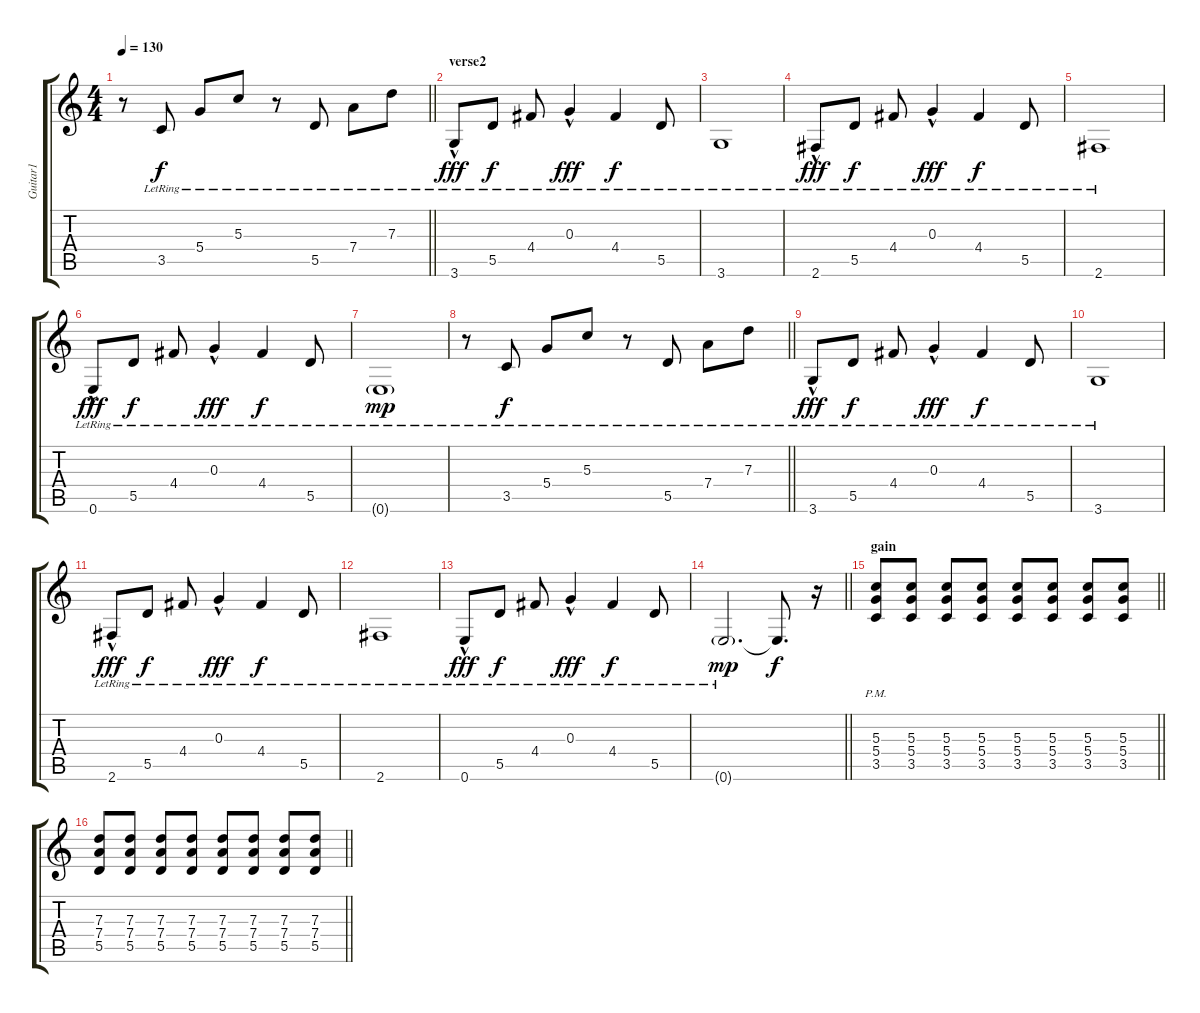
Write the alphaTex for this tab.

\track ("Guitar1" "Guitar1") {instrument acousticguitarnylon}
\staff {score tabs}
\tuning (E4 B3 G3 D3 A2 E2) {hide}
\ts (4 4)
\tempo 130
\clef g2
\barLineRight lightlight
\ks c
r.8{dy mp} 3.5{lr}.8{dy f} 5.4{lr}.8 5.3{lr}.8 r.8 5.5{lr}.8 7.4{lr}.8 7.3{lr}.8 |
\section ("" "verse2")
3.6{hac lr}.8{dy fff} 5.5{lr}.8{dy f} 4.4{lr}.8 0.3{hac lr}.4{dy fff} 4.4{lr}.4{dy f} 5.5{lr}.8 |
3.6{lr}.1 |
2.6{hac lr}.8{dy fff} 5.5{lr}.8{dy f} 4.4{lr}.8 0.3{hac lr}.4{dy fff} 4.4{lr}.4{dy f} 5.5{lr}.8 |
2.6{lr}.1 |
0.6{hac lr}.8{dy fff} 5.5{lr}.8{dy f} 4.4{lr}.8 0.3{hac lr}.4{dy fff} 4.4{lr}.4{dy f} 5.5{lr}.8 |
0.6{g lr}.1{dy mp} |
\barLineRight lightlight
r.8 3.5{lr}.8{dy f} 5.4{lr}.8 5.3{lr}.8 r.8 5.5{lr}.8 7.4{lr}.8 7.3{lr}.8 |
3.6{hac lr}.8{dy fff} 5.5{lr}.8{dy f} 4.4{lr}.8 0.3{hac lr}.4{dy fff} 4.4{lr}.4{dy f} 5.5{lr}.8 |
3.6{lr}.1 |
2.6{hac lr}.8{dy fff} 5.5{lr}.8{dy f} 4.4{lr}.8 0.3{hac lr}.4{dy fff} 4.4{lr}.4{dy f} 5.5{lr}.8 |
2.6{lr}.1 |
0.6{hac lr}.8{dy fff} 5.5{lr}.8{dy f} 4.4{lr}.8 0.3{hac lr}.4{dy fff} 4.4{lr}.4{dy f} 5.5{lr}.8 |
\barLineRight lightlight
0.6{g lr}.2{d dy mp} 0.6{t}.8{d dy f} r.16{volume 8} |
\section ("" "gain")
\barLineRight lightlight
(5.3{pm} 5.4{pm} 3.5{pm}).8{volume 14 instrument distortionguitar} (5.3 5.4 3.5).8 (5.3 5.4 3.5).8 (5.3 5.4 3.5).8 (5.3 5.4 3.5).8 (5.3 5.4 3.5).8 (5.3 5.4 3.5).8 (5.3 5.4 3.5).8 |
\barLineRight lightlight
(7.3 7.4 5.5).8 (7.3 7.4 5.5).8 (7.3 7.4 5.5).8 (7.3 7.4 5.5).8 (7.3 7.4 5.5).8 (7.3 7.4 5.5).8 (7.3 7.4 5.5).8 (7.3 7.4 5.5).8
